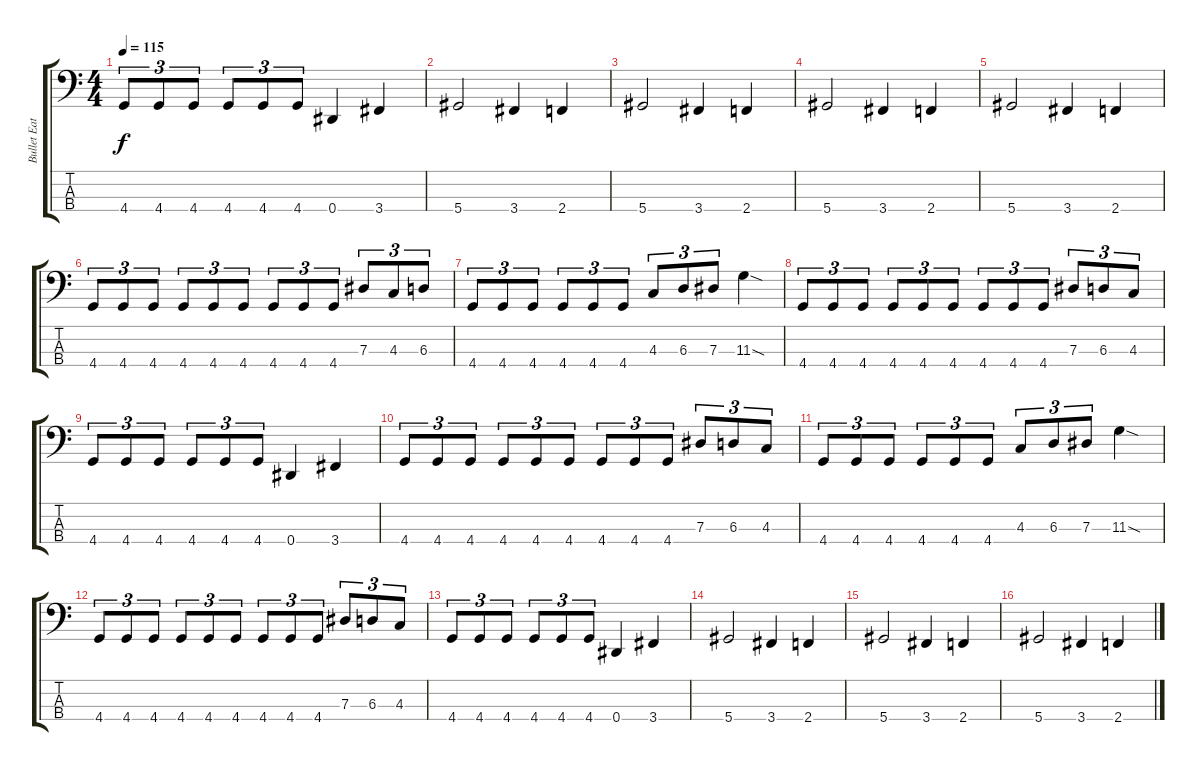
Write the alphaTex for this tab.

\track ("Bullet Eater" "Bullet Eat") {instrument electricbasspick}
\staff {score tabs}
\tuning (Gb2 Db2 Ab1 Eb1) {hide}
\ts (4 4)
\tempo 115
\clef f4
\ks c
4.4.8{tu (3 2) dy f} 4.4.8{tu (3 2)} 4.4.8{tu (3 2)} 4.4.8{tu (3 2)} 4.4.8{tu (3 2)} 4.4.8{tu (3 2)} 0.4.4 3.4.4 |
5.4.2 3.4.4 2.4.4 |
5.4.2 3.4.4 2.4.4 |
5.4.2 3.4.4 2.4.4 |
5.4.2 3.4.4 2.4.4 |
4.4.8{tu (3 2)} 4.4.8{tu (3 2)} 4.4.8{tu (3 2)} 4.4.8{tu (3 2)} 4.4.8{tu (3 2)} 4.4.8{tu (3 2)} 4.4.8{tu (3 2)} 4.4.8{tu (3 2)} 4.4.8{tu (3 2)} 7.3.8{tu (3 2)} 4.3.8{tu (3 2)} 6.3.8{tu (3 2)} |
4.4.8{tu (3 2)} 4.4.8{tu (3 2)} 4.4.8{tu (3 2)} 4.4.8{tu (3 2)} 4.4.8{tu (3 2)} 4.4.8{tu (3 2)} 4.3.8{tu (3 2)} 6.3.8{tu (3 2)} 7.3.8{tu (3 2)} 11.3{sod}.4 |
4.4.8{tu (3 2)} 4.4.8{tu (3 2)} 4.4.8{tu (3 2)} 4.4.8{tu (3 2)} 4.4.8{tu (3 2)} 4.4.8{tu (3 2)} 4.4.8{tu (3 2)} 4.4.8{tu (3 2)} 4.4.8{tu (3 2)} 7.3.8{tu (3 2)} 6.3.8{tu (3 2)} 4.3.8{tu (3 2)} |
4.4.8{tu (3 2)} 4.4.8{tu (3 2)} 4.4.8{tu (3 2)} 4.4.8{tu (3 2)} 4.4.8{tu (3 2)} 4.4.8{tu (3 2)} 0.4.4 3.4.4 |
4.4.8{tu (3 2)} 4.4.8{tu (3 2)} 4.4.8{tu (3 2)} 4.4.8{tu (3 2)} 4.4.8{tu (3 2)} 4.4.8{tu (3 2)} 4.4.8{tu (3 2)} 4.4.8{tu (3 2)} 4.4.8{tu (3 2)} 7.3.8{tu (3 2)} 6.3.8{tu (3 2)} 4.3.8{tu (3 2)} |
4.4.8{tu (3 2)} 4.4.8{tu (3 2)} 4.4.8{tu (3 2)} 4.4.8{tu (3 2)} 4.4.8{tu (3 2)} 4.4.8{tu (3 2)} 4.3.8{tu (3 2)} 6.3.8{tu (3 2)} 7.3.8{tu (3 2)} 11.3{sod}.4 |
4.4.8{tu (3 2)} 4.4.8{tu (3 2)} 4.4.8{tu (3 2)} 4.4.8{tu (3 2)} 4.4.8{tu (3 2)} 4.4.8{tu (3 2)} 4.4.8{tu (3 2)} 4.4.8{tu (3 2)} 4.4.8{tu (3 2)} 7.3.8{tu (3 2)} 6.3.8{tu (3 2)} 4.3.8{tu (3 2)} |
4.4.8{tu (3 2)} 4.4.8{tu (3 2)} 4.4.8{tu (3 2)} 4.4.8{tu (3 2)} 4.4.8{tu (3 2)} 4.4.8{tu (3 2)} 0.4.4 3.4.4 |
5.4.2 3.4.4 2.4.4 |
5.4.2 3.4.4 2.4.4 |
5.4.2 3.4.4 2.4.4
